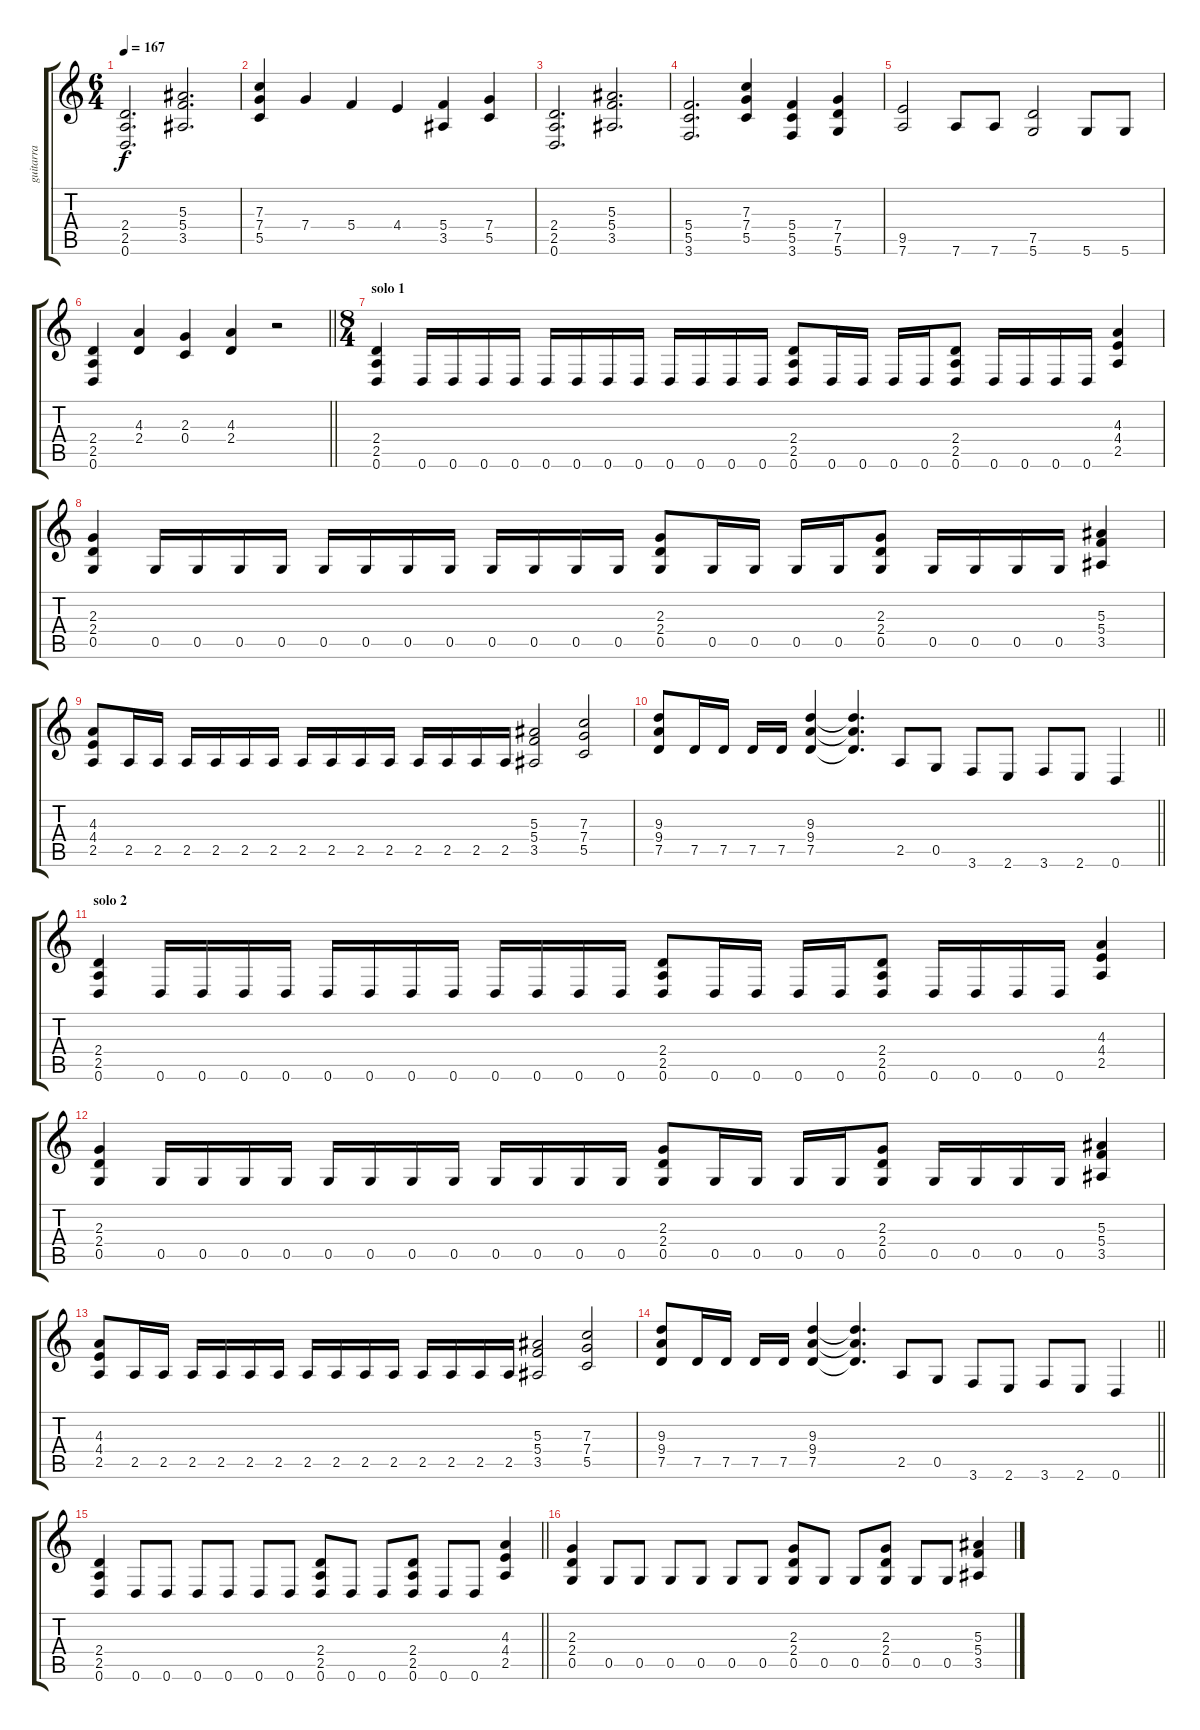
\track ("guitarra" "guitarra") {instrument distortionguitar}
\staff {score tabs}
\tuning (D4 A3 F3 C3 G2 D2) {hide}
\ts (6 4)
\tempo 167
\clef g2
\ks c
(2.4 2.5 0.6).2{d dy f} (5.3 5.4 3.5).2{d} |
(7.3 7.4 5.5).4 7.4.4 5.4.4 4.4.4 (5.4 3.5).4 (7.4 5.5).4 |
(2.4 2.5 0.6).2{d} (5.3 5.4 3.5).2{d} |
(5.4 5.5 3.6).2{d} (7.3 7.4 5.5).4 (5.4 5.5 3.6).4 (7.4 7.5 5.6).4 |
(9.5 7.6).2 7.6.8 7.6.8 (7.5 5.6).2 5.6.8 5.6.8 |
\barLineRight lightlight
(2.4 2.5 0.6).4 (4.3 2.4).4 (2.3 0.4).4 (4.3 2.4).4 r.2 |
\ts (8 4)
\section ("" "solo 1")
(2.4 2.5 0.6).4 0.6.16 0.6.16 0.6.16 0.6.16 0.6.16 0.6.16 0.6.16 0.6.16 0.6.16 0.6.16 0.6.16 0.6.16 (2.4 2.5 0.6).8 0.6.16 0.6.16 0.6.16 0.6.16 (2.4 2.5 0.6).8 0.6.16 0.6.16 0.6.16 0.6.16 (4.3 4.4 2.5).4 |
(2.3 2.4 0.5).4 0.5.16 0.5.16 0.5.16 0.5.16 0.5.16 0.5.16 0.5.16 0.5.16 0.5.16 0.5.16 0.5.16 0.5.16 (2.3 2.4 0.5).8 0.5.16 0.5.16 0.5.16 0.5.16 (2.3 2.4 0.5).8 0.5.16 0.5.16 0.5.16 0.5.16 (5.3 5.4 3.5).4 |
(4.3 4.4 2.5).8 2.5.16 2.5.16 2.5.16 2.5.16 2.5.16 2.5.16 2.5.16 2.5.16 2.5.16 2.5.16 2.5.16 2.5.16 2.5.16 2.5.16 (5.3 5.4 3.5).2 (7.3 7.4 5.5).2 |
\barLineRight lightlight
(9.3 9.4 7.5).8 7.5.16 7.5.16 7.5.16 7.5.16 (9.3 9.4 7.5).4 (9.3{t} 9.4{t} 7.5{t}).4{d} 2.5.8 0.5.8 3.6.8 2.6.8 3.6.8 2.6.8 0.6.4 |
\section ("" "solo 2")
(2.4 2.5 0.6).4 0.6.16 0.6.16 0.6.16 0.6.16 0.6.16 0.6.16 0.6.16 0.6.16 0.6.16 0.6.16 0.6.16 0.6.16 (2.4 2.5 0.6).8 0.6.16 0.6.16 0.6.16 0.6.16 (2.4 2.5 0.6).8 0.6.16 0.6.16 0.6.16 0.6.16 (4.3 4.4 2.5).4 |
(2.3 2.4 0.5).4 0.5.16 0.5.16 0.5.16 0.5.16 0.5.16 0.5.16 0.5.16 0.5.16 0.5.16 0.5.16 0.5.16 0.5.16 (2.3 2.4 0.5).8 0.5.16 0.5.16 0.5.16 0.5.16 (2.3 2.4 0.5).8 0.5.16 0.5.16 0.5.16 0.5.16 (5.3 5.4 3.5).4 |
(4.3 4.4 2.5).8 2.5.16 2.5.16 2.5.16 2.5.16 2.5.16 2.5.16 2.5.16 2.5.16 2.5.16 2.5.16 2.5.16 2.5.16 2.5.16 2.5.16 (5.3 5.4 3.5).2 (7.3 7.4 5.5).2 |
\barLineRight lightlight
(9.3 9.4 7.5).8 7.5.16 7.5.16 7.5.16 7.5.16 (9.3 9.4 7.5).4 (9.3{t} 9.4{t} 7.5{t}).4{d} 2.5.8 0.5.8 3.6.8 2.6.8 3.6.8 2.6.8 0.6.4 |
\barLineRight lightlight
(2.4 2.5 0.6).4 0.6.8 0.6.8 0.6.8 0.6.8 0.6.8 0.6.8 (2.4 2.5 0.6).8 0.6.8 0.6.8 (2.4 2.5 0.6).8 0.6.8 0.6.8 (4.3 4.4 2.5).4 |
(2.3 2.4 0.5).4 0.5.8 0.5.8 0.5.8 0.5.8 0.5.8 0.5.8 (2.3 2.4 0.5).8 0.5.8 0.5.8 (2.3 2.4 0.5).8 0.5.8 0.5.8 (5.3 5.4 3.5).4
